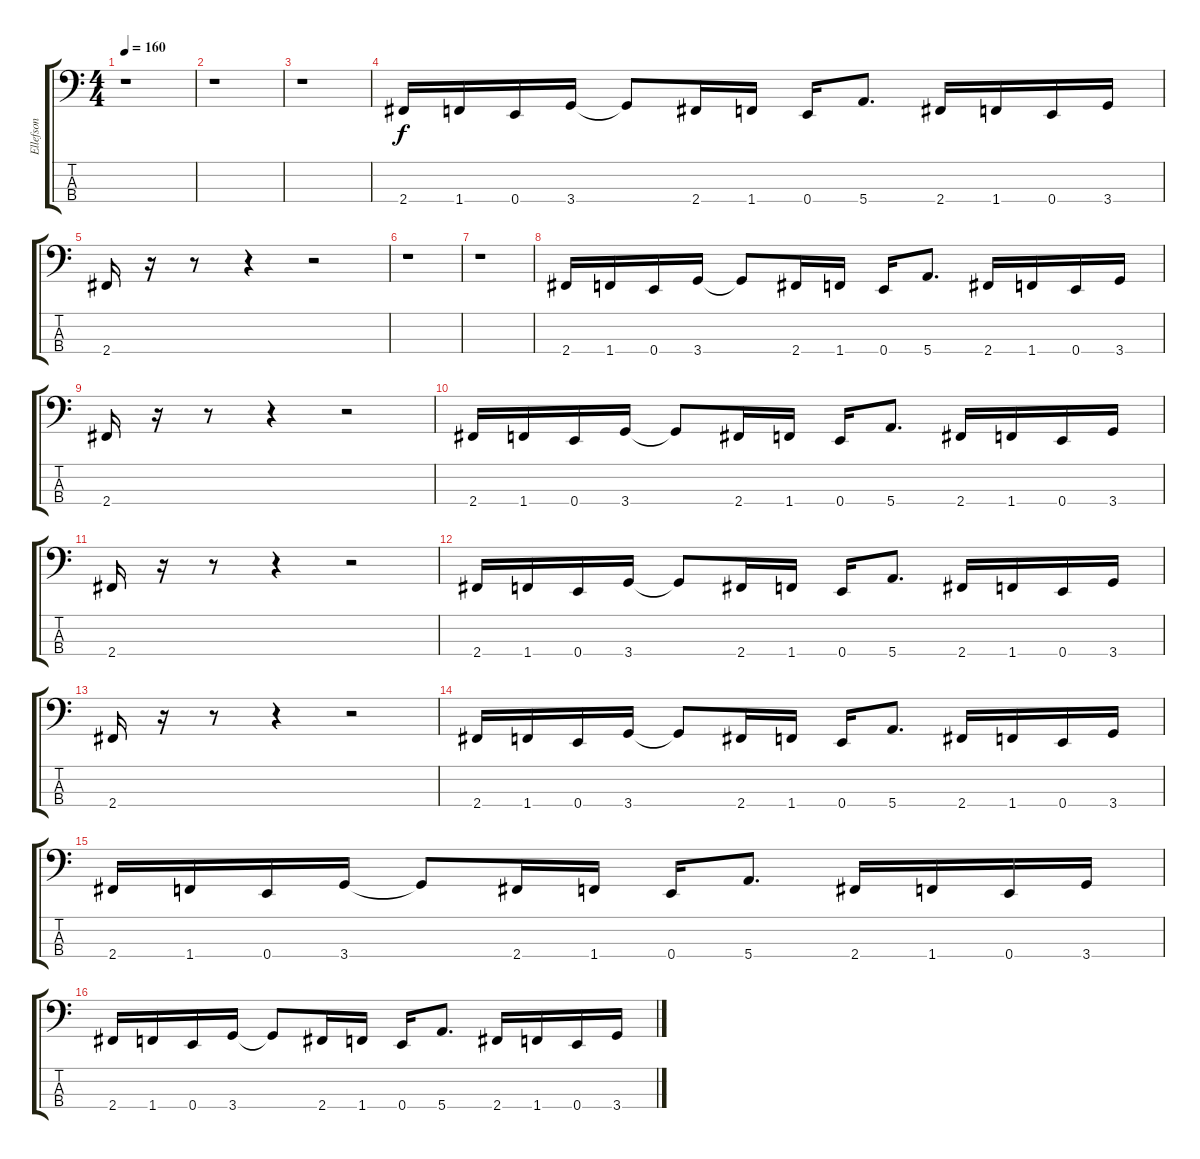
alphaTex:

\track ("Ellefson" "Ellefson") {instrument electricbasspick}
\staff {score tabs}
\tuning (G2 D2 A1 E1) {hide}
\ts (4 4)
\tempo 160
\clef f4
\ks c
r.1{dy f instrument electricbasspick} |
r.1 |
r.1 |
2.4.16 1.4.16 0.4.16 3.4.16 3.4{t}.8 2.4.16 1.4.16 0.4.16 5.4.8{d} 2.4.16 1.4.16 0.4.16 3.4.16 |
2.4.16 r.16 r.8 r.4 r.2 |
r.1 |
r.1 |
2.4.16 1.4.16 0.4.16 3.4.16 3.4{t}.8 2.4.16 1.4.16 0.4.16 5.4.8{d} 2.4.16 1.4.16 0.4.16 3.4.16 |
2.4.16 r.16 r.8 r.4 r.2 |
2.4.16 1.4.16 0.4.16 3.4.16 3.4{t}.8 2.4.16 1.4.16 0.4.16 5.4.8{d} 2.4.16 1.4.16 0.4.16 3.4.16 |
2.4.16 r.16 r.8 r.4 r.2 |
2.4.16 1.4.16 0.4.16 3.4.16 3.4{t}.8 2.4.16 1.4.16 0.4.16 5.4.8{d} 2.4.16 1.4.16 0.4.16 3.4.16 |
2.4.16 r.16 r.8 r.4 r.2 |
2.4.16 1.4.16 0.4.16 3.4.16 3.4{t}.8 2.4.16 1.4.16 0.4.16 5.4.8{d} 2.4.16 1.4.16 0.4.16 3.4.16 |
2.4.16 1.4.16 0.4.16 3.4.16 3.4{t}.8 2.4.16 1.4.16 0.4.16 5.4.8{d} 2.4.16 1.4.16 0.4.16 3.4.16 |
2.4.16 1.4.16 0.4.16 3.4.16 3.4{t}.8 2.4.16 1.4.16 0.4.16 5.4.8{d} 2.4.16 1.4.16 0.4.16 3.4.16
